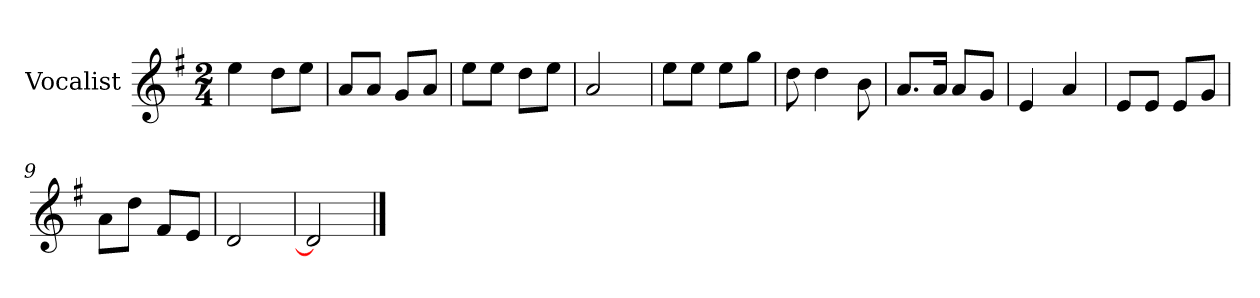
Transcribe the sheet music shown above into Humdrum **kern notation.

**kern
*part1
*staff1
*I"Vocalist
*k[f#]
*G:
*M2/4
=
4ee
8ddL
8eeJ
=1
8aL
8aJ
8gL
8aJ
=2
8eeL
8eeJ
8ddL
8eeJ
=3
2a
=4
8eeL
8eeJ
8eeL
8ggJ
=5
8dd
4dd
8b
=6
8.aL
16aJk
8aL
8gJ
=7
4e
4a
=8
8eL
8eJ
8eL
8gJ
=9
8aL
8ddJ
8f#L
8eJ
=10
2d
=11
2d]
==
*-
